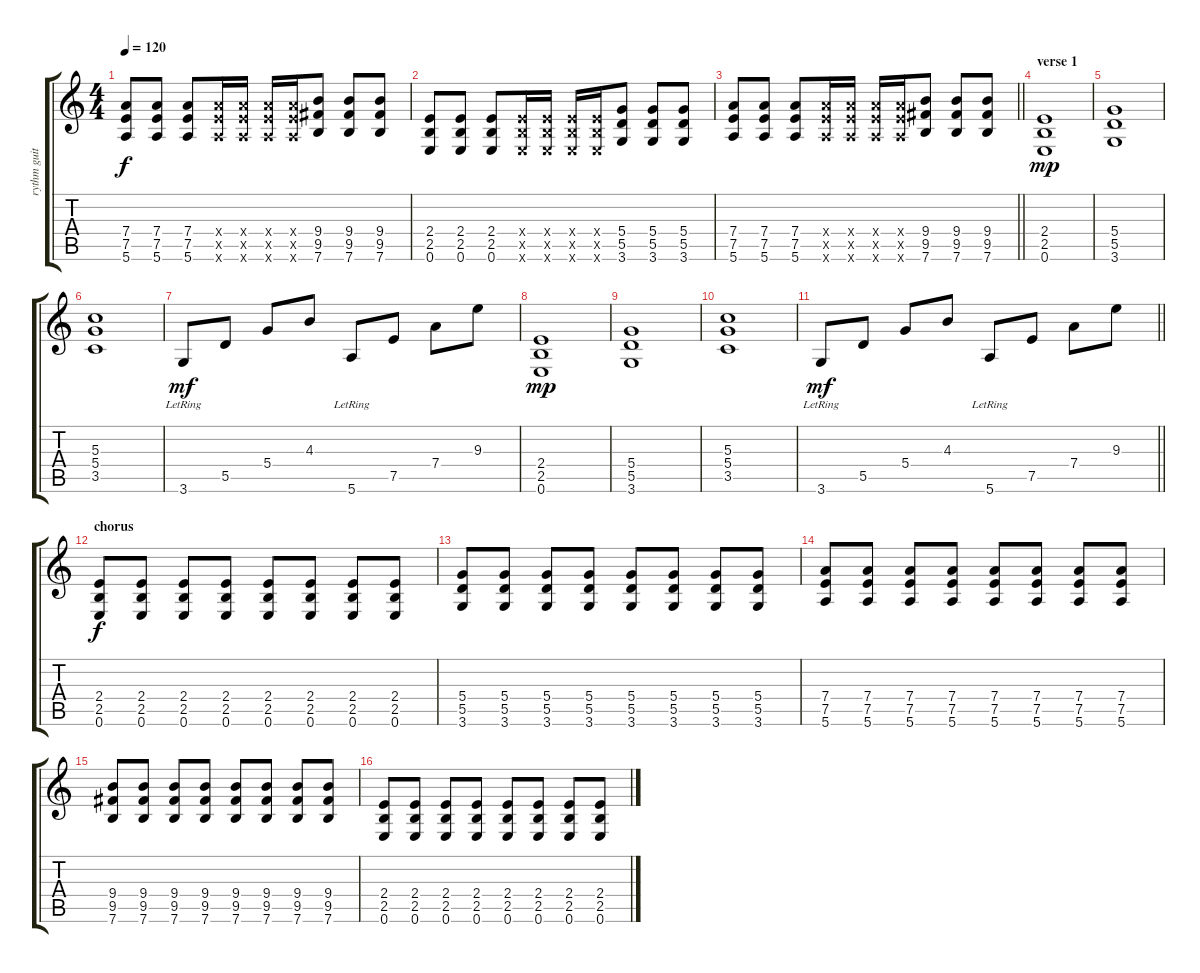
\track ("rythm guitar" "rythm guit") {instrument distortionguitar}
\staff {score tabs}
\tuning (E4 B3 G3 D3 A2 E2) {hide}
\ts (4 4)
\tempo 120
\clef g2
\ks c
(7.4 7.5 5.6).8{dy f} (7.4 7.5 5.6).8 (7.4 7.5 5.6).8 (7.4{x} 7.5{x} 5.6{x}).16 (7.4{x} 7.5{x} 5.6{x}).16 (7.4{x} 7.5{x} 5.6{x}).16 (7.4{x} 7.5{x} 5.6{x}).16 (9.4 9.5 7.6).8 (9.4 9.5 7.6).8 (9.4 9.5 7.6).8 |
(2.4 2.5 0.6).8 (2.4 2.5 0.6).8 (2.4 2.5 0.6).8 (2.4{x} 2.5{x} 0.6{x}).16 (2.4{x} 2.5{x} 0.6{x}).16 (2.4{x} 2.5{x} 0.6{x}).16 (2.4{x} 2.5{x} 0.6{x}).16 (5.4 5.5 3.6).8 (5.4 5.5 3.6).8 (5.4 5.5 3.6).8 |
\barLineRight lightlight
(7.4 7.5 5.6).8 (7.4 7.5 5.6).8 (7.4 7.5 5.6).8 (7.4{x} 7.5{x} 5.6{x}).16 (7.4{x} 7.5{x} 5.6{x}).16 (7.4{x} 7.5{x} 5.6{x}).16 (7.4{x} 7.5{x} 5.6{x}).16 (9.4 9.5 7.6).8 (9.4 9.5 7.6).8 (9.4 9.5 7.6).8 |
\section ("" "verse 1")
(2.4 2.5 0.6).1{dy mp} |
(5.4 5.5 3.6).1 |
(5.3 5.4 3.5).1 |
3.6{lr}.8{dy mf} 5.5.8 5.4.8 4.3.8 5.6{lr}.8 7.5.8 7.4.8 9.3.8 |
(2.4 2.5 0.6).1{dy mp} |
(5.4 5.5 3.6).1 |
(5.3 5.4 3.5).1 |
\barLineRight lightlight
3.6{lr}.8{dy mf} 5.5.8 5.4.8 4.3.8 5.6{lr}.8 7.5.8 7.4.8 9.3.8 |
\section ("" "chorus")
(2.4 2.5 0.6).8{dy f} (2.4 2.5 0.6).8 (2.4 2.5 0.6).8 (2.4 2.5 0.6).8 (2.4 2.5 0.6).8 (2.4 2.5 0.6).8 (2.4 2.5 0.6).8 (2.4 2.5 0.6).8 |
(5.4 5.5 3.6).8 (5.4 5.5 3.6).8 (5.4 5.5 3.6).8 (5.4 5.5 3.6).8 (5.4 5.5 3.6).8 (5.4 5.5 3.6).8 (5.4 5.5 3.6).8 (5.4 5.5 3.6).8 |
(7.4 7.5 5.6).8 (7.4 7.5 5.6).8 (7.4 7.5 5.6).8 (7.4 7.5 5.6).8 (7.4 7.5 5.6).8 (7.4 7.5 5.6).8 (7.4 7.5 5.6).8 (7.4 7.5 5.6).8 |
(9.4 9.5 7.6).8 (9.4 9.5 7.6).8 (9.4 9.5 7.6).8 (9.4 9.5 7.6).8 (9.4 9.5 7.6).8 (9.4 9.5 7.6).8 (9.4 9.5 7.6).8 (9.4 9.5 7.6).8 |
(2.4 2.5 0.6).8 (2.4 2.5 0.6).8 (2.4 2.5 0.6).8 (2.4 2.5 0.6).8 (2.4 2.5 0.6).8 (2.4 2.5 0.6).8 (2.4 2.5 0.6).8 (2.4 2.5 0.6).8
